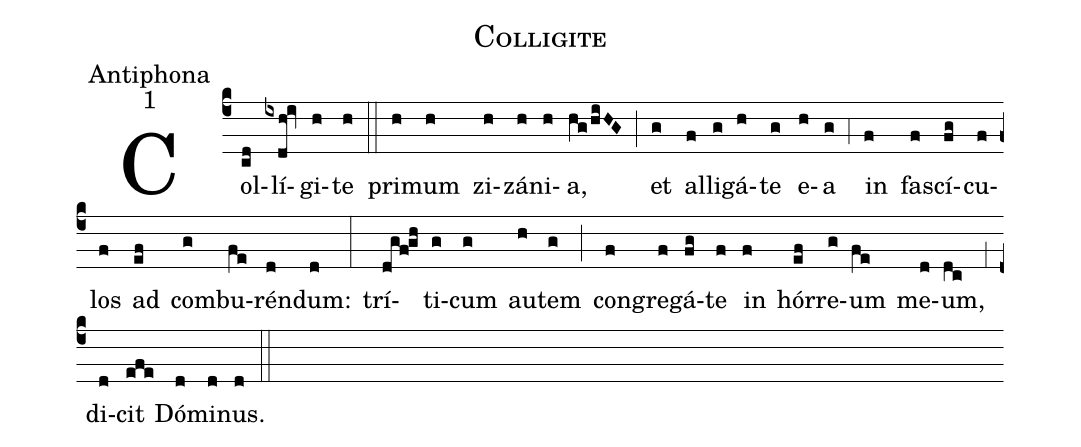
name:Colligite;
office-part:Antiphona;
mode:1;
%%
(c4) Col(cd)lí(ixdh!iv)gi(h)te(h) (::)
pri(h)mum(h) zi(h)zá(h)ni(h)a,(hg/hiHG) (;) et(g) al(f)li(g)gá(h)te(g) e(h)a(g) (,4) in(f) fa(f)scí(fg)cu(f)los(f) ad(ef) com(g)bu(fe)rén(d)dum:(d) (:)
trí(dgf!gh)ti(g)cum(g) au(h)tem(g) (;) con(f)gre(f)gá(fg)te(f) in(f) hór(ef)re(g)um(fe) me(d)um,(dc) (,1) di(d)cit(efe) Dó(d)mi(d)nus.(d) (::)
